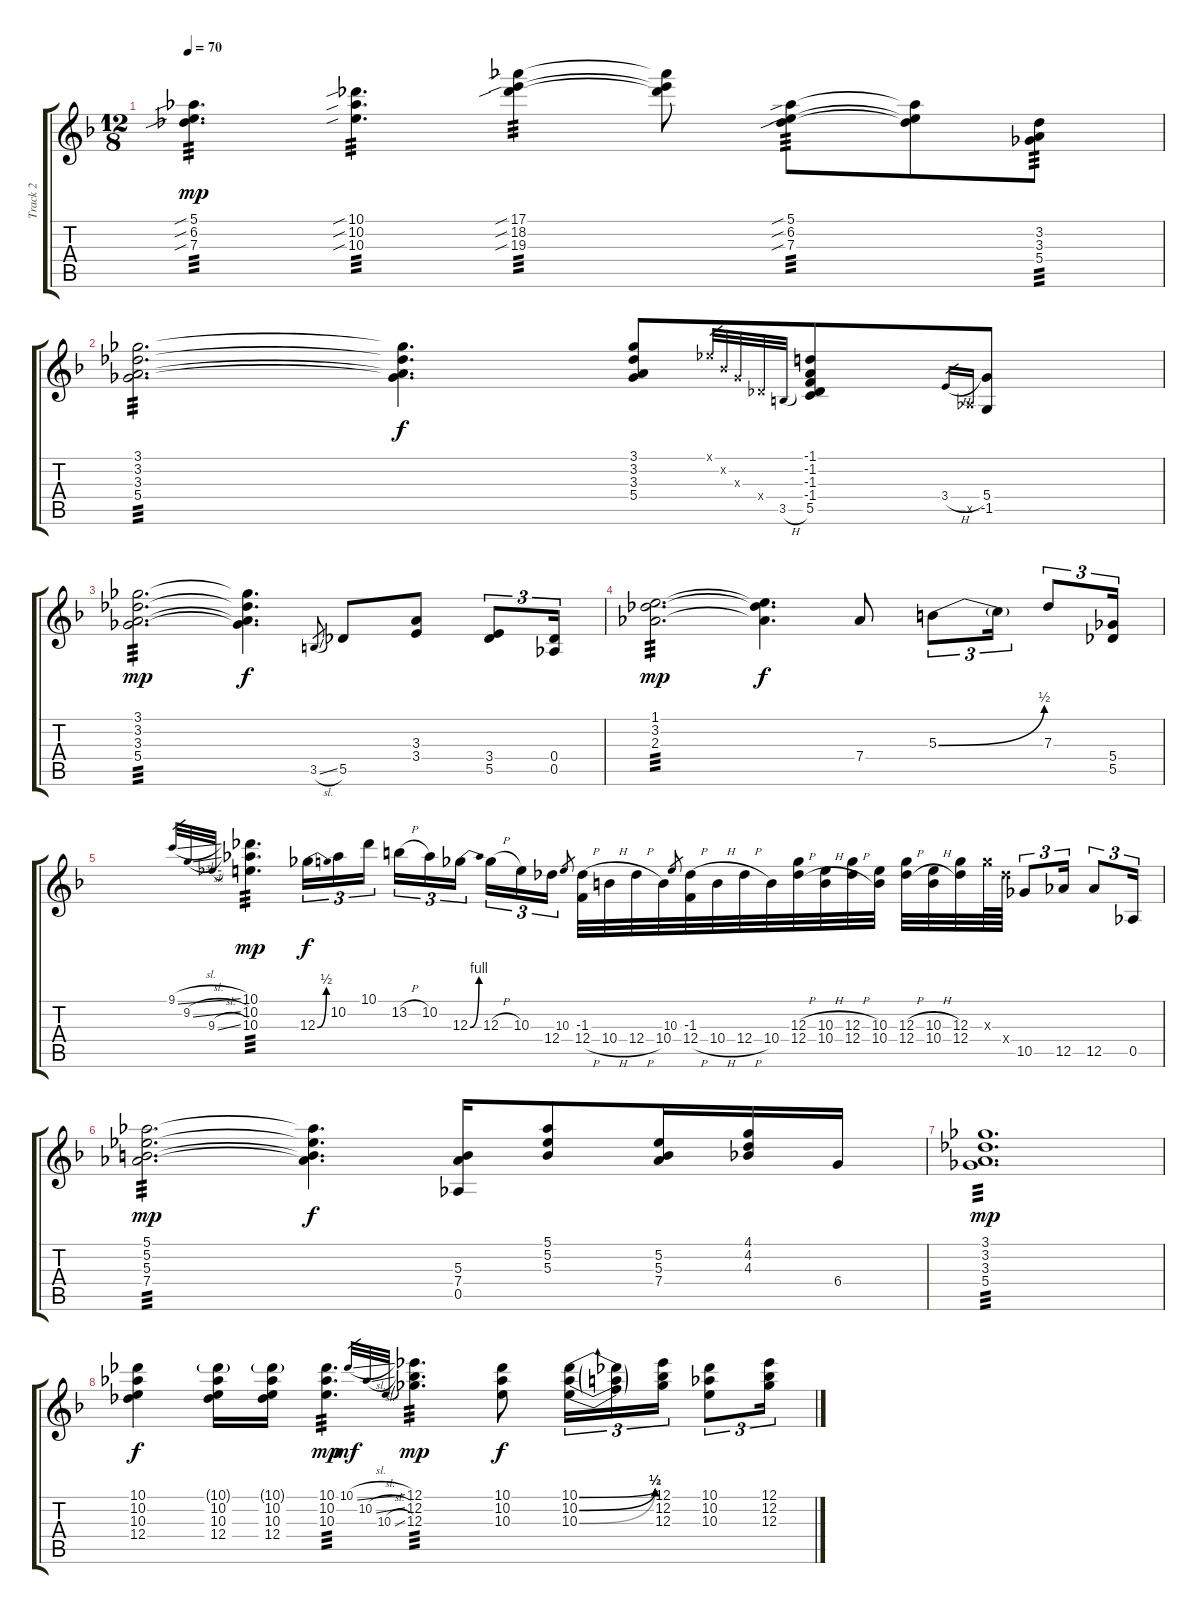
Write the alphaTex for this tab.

\track ("Track 2" "Track 2") {instrument electricguitarjazz}
\staff {score tabs}
\tuning (Eb4 Bb3 Gb3 Db3 Ab2 Eb2) {hide}
\ts (12 8)
\tempo 70
\clef g2
\ks dminor
(5.1{sib} 6.2{sib} 7.3{sib}).4{d tp 3 dy mp} (10.1{sib} 10.2{sib} 10.3{sib}).4{d tp 3} (17.1{sib} 18.2{sib} 19.3{sib}).4{tp 3} (17.1{t} 18.2{t} 19.3{t}).8 (5.1{sib} 6.2{sib} 7.3{sib}).8{tp 3} (5.1{t} 6.2{t} 7.3{t}).8 (3.2 3.3 5.4).8{tp 3} |
(3.1 3.2 3.3 5.4).2{d tp 3} (3.1{t} 3.2{t} 3.3{t} 5.4{t}).4{d dy f} (3.1 3.2 3.3 5.4).8 0.1{x}.32{gr} 0.2{x}.32{gr} 0.3{x}.32{gr} 0.4{x}.32{gr} 3.5{h}.32{gr} (-1.1 -1.2 -1.3 -1.4 5.5).8 3.4{h}.16{gr} 0.5{x}.16{gr} (5.4 -1.5).8 |
(3.1 3.2 3.3 5.4).2{d tp 3 dy mp} (3.1{t} 3.2{t} 3.3{t} 5.4{t}).4{d dy f} 3.5{sl}.8{gr} 5.5.8 (3.3 3.4).8 (3.4 5.5).8{tu (3 2)} (0.4 0.5).16{tu (3 2)} |
(1.1 3.2 2.3).2{d tp 3 dy mp} (1.1{t} 3.2{t} 2.3{t}).4{d dy f} 7.4.8 5.3{be (bend 0 0 60 2)}.8{tu (3 2)} 5.3{t}.16{tu (3 2)} 7.3.8{tu (3 2)} (5.4 5.5).16{tu (3 2)} |
9.1{sl}.32{gr} 9.2{sl}.32{gr} 9.3{sl}.32{gr} (10.1 10.2 10.3).4{d tp 3 dy mp} 12.3{be (bend 0 0 60 2)}.16{tu (3 2) dy f} 10.2.16{tu (3 2)} 10.1.16{tu (3 2) beam splitsecondary} 13.2{h}.16{tu (3 2)} 10.2.16{tu (3 2)} 12.3{be (bend 0 0 60 4)}.16{tu (3 2) beam splitsecondary} 12.3{h}.16{tu (3 2)} 10.3.16{tu (3 2)} 12.4.16{tu (3 2)} 10.3.8{gr} (-1.3 12.4{h}).32 10.4{h}.32 12.4{h}.32 10.4.32 10.3.8{gr} (-1.3 12.4{h}).32 10.4{h}.32 12.4{h}.32 10.4.32 (12.3{h} 12.4{h}).32 (10.3{h} 10.4{h}).32 (12.3{h} 12.4{h}).32 (10.3 10.4).32 (12.3{h} 12.4{h}).32 (10.3{h} 10.4{h}).32 (12.3 12.4).32 12.3{x}.64 12.4{x}.64 10.5.8{tu (3 2)} 12.5.16{tu (3 2)} 12.5.8{tu (3 2)} 0.5.16{tu (3 2)} |
(5.1 5.2 5.3 7.4).2{d tp 3 dy mp} (5.1{t} 5.2{t} 5.3{t} 7.4{t}).4{d dy f} (5.3 7.4 0.5).16 (5.1 5.2 5.3).8 (5.2 5.3 7.4).16 (4.1 4.2 4.3).16 6.4.16 |
(3.1 3.2 3.3 5.4).1{d tp 3 dy mp} |
(10.1 10.2 10.3 12.4).4{dy f} (10.1{g} 10.2 10.3 12.4).16 (10.1{g} 10.2 10.3 12.4).16 (10.1 10.2 10.3).4{d tp 3 dy mp} 10.1{sl}.32{gr dy mf} 10.2{sl}.32{gr} 10.3{sl}.32{gr} (12.1 12.2 12.3).4{d tp 3 dy mp} (10.1 10.2 10.3).8{dy f} (10.1{be (bend 0 0 60 1)} 10.2{be (bend 0 0 60 2)} 10.3{be (bend 0 0 60 2)}).16{tu (3 2)} (10.1{t} 10.2{t} 10.3{t}).16{tu (3 2)} (12.1 12.2 12.3).16{tu (3 2)} (10.1 10.2 10.3).8{tu (3 2)} (12.1 12.2 12.3).16{tu (3 2)}
